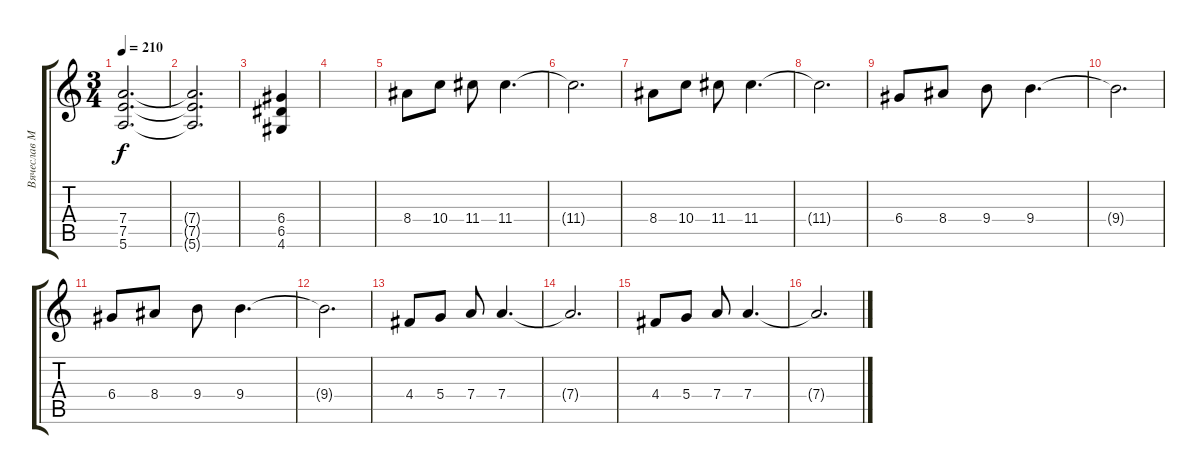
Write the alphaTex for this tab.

\track ("Вячеслав Молчанов" "Вячеслав М") {instrument overdrivenguitar}
\staff {score tabs}
\tuning (E4 B3 G3 D3 A2 E2) {hide}
\ts (3 4)
\tempo 210
\clef g2
\ks c
(7.4 7.5 5.6).2{d dy f} |
(7.4{t} 7.5{t} 5.6{t}).2{d} |
(6.4 6.5 4.6).4 |
|
8.4.8 10.4.8 11.4.8 11.4.4{d} |
11.4{t}.2{d} |
8.4.8 10.4.8 11.4.8 11.4.4{d} |
11.4{t}.2{d} |
6.4.8 8.4.8 9.4.8 9.4.4{d} |
9.4{t}.2{d} |
6.4.8 8.4.8 9.4.8 9.4.4{d} |
9.4{t}.2{d} |
4.4.8 5.4.8 7.4.8 7.4.4{d} |
7.4{t}.2{d} |
4.4.8 5.4.8 7.4.8 7.4.4{d} |
7.4{t}.2{d}
